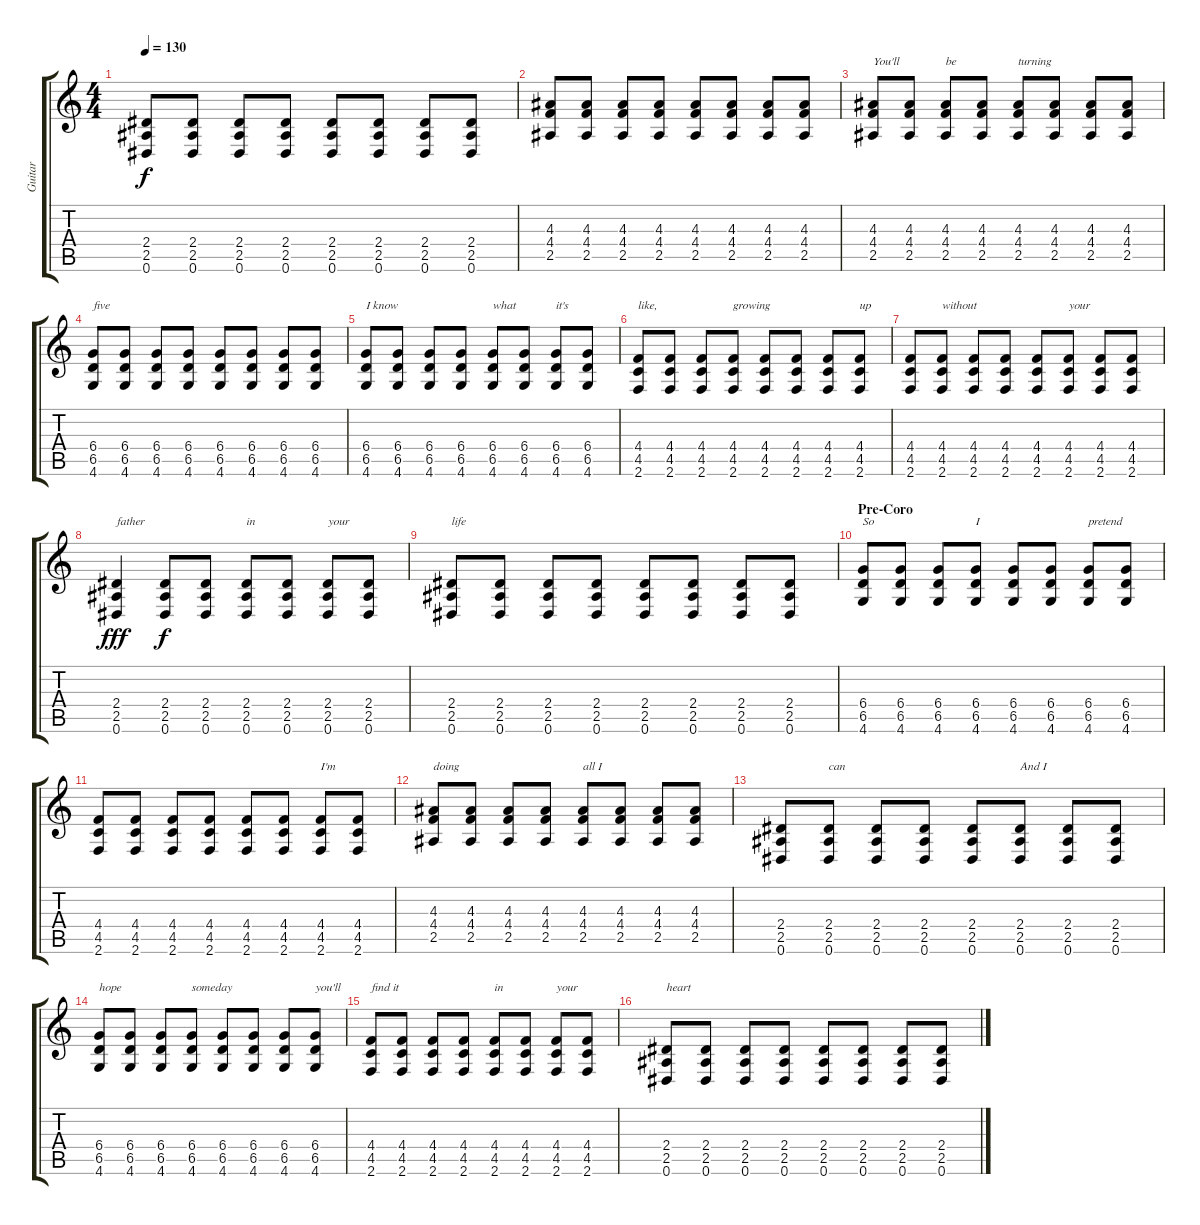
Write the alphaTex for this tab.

\track ("Guitar " "Guitar ") {instrument acousticguitarsteel}
\staff {score tabs}
\tuning (Eb4 Bb3 Gb3 Db3 Ab2 Eb2) {hide}
\ts (4 4)
\tempo 130
\clef g2
\ks c
(2.4 2.5 0.6).8{dy f} (2.4 2.5 0.6).8 (2.4 2.5 0.6).8 (2.4 2.5 0.6).8 (2.4 2.5 0.6).8 (2.4 2.5 0.6).8 (2.4 2.5 0.6).8 (2.4 2.5 0.6).8 |
(4.3 4.4 2.5).8 (4.3 4.4 2.5).8 (4.3 4.4 2.5).8 (4.3 4.4 2.5).8 (4.3 4.4 2.5).8 (4.3 4.4 2.5).8 (4.3 4.4 2.5).8 (4.3 4.4 2.5).8 |
(4.3 4.4 2.5).8{txt "You'll "} (4.3 4.4 2.5).8 (4.3 4.4 2.5).8{txt "be "} (4.3 4.4 2.5).8 (4.3 4.4 2.5).8{txt "turning "} (4.3 4.4 2.5).8 (4.3 4.4 2.5).8 (4.3 4.4 2.5).8 |
(6.4 6.5 4.6).8{txt "five"} (6.4 6.5 4.6).8 (6.4 6.5 4.6).8 (6.4 6.5 4.6).8 (6.4 6.5 4.6).8 (6.4 6.5 4.6).8 (6.4 6.5 4.6).8 (6.4 6.5 4.6).8 |
(6.4 6.5 4.6).8{txt "I know "} (6.4 6.5 4.6).8 (6.4 6.5 4.6).8 (6.4 6.5 4.6).8 (6.4 6.5 4.6).8{txt "what "} (6.4 6.5 4.6).8 (6.4 6.5 4.6).8{txt "it's "} (6.4 6.5 4.6).8 |
(4.4 4.5 2.6).8{txt "like, "} (4.4 4.5 2.6).8 (4.4 4.5 2.6).8 (4.4 4.5 2.6).8{txt "growing "} (4.4 4.5 2.6).8 (4.4 4.5 2.6).8 (4.4 4.5 2.6).8 (4.4 4.5 2.6).8{txt "up "} |
(4.4 4.5 2.6).8 (4.4 4.5 2.6).8{txt "without "} (4.4 4.5 2.6).8 (4.4 4.5 2.6).8 (4.4 4.5 2.6).8 (4.4 4.5 2.6).8{txt "your "} (4.4 4.5 2.6).8 (4.4 4.5 2.6).8 |
(2.4 2.5 0.6).4{txt "father " dy fff} (2.4 2.5 0.6).8{dy f} (2.4 2.5 0.6).8 (2.4 2.5 0.6).8{txt "in "} (2.4 2.5 0.6).8 (2.4 2.5 0.6).8{txt "your "} (2.4 2.5 0.6).8 |
(2.4 2.5 0.6).8{txt "life"} (2.4 2.5 0.6).8 (2.4 2.5 0.6).8 (2.4 2.5 0.6).8 (2.4 2.5 0.6).8 (2.4 2.5 0.6).8 (2.4 2.5 0.6).8 (2.4 2.5 0.6).8 |
\section ("" "Pre-Coro")
(6.4 6.5 4.6).8{txt "So "} (6.4 6.5 4.6).8 (6.4 6.5 4.6).8 (6.4 6.5 4.6).8{txt "I"} (6.4 6.5 4.6).8 (6.4 6.5 4.6).8 (6.4 6.5 4.6).8{txt "pretend"} (6.4 6.5 4.6).8 |
(4.4 4.5 2.6).8 (4.4 4.5 2.6).8 (4.4 4.5 2.6).8 (4.4 4.5 2.6).8 (4.4 4.5 2.6).8 (4.4 4.5 2.6).8 (4.4 4.5 2.6).8{txt "I'm "} (4.4 4.5 2.6).8 |
(4.3 4.4 2.5).8{txt "doing "} (4.3 4.4 2.5).8 (4.3 4.4 2.5).8 (4.3 4.4 2.5).8 (4.3 4.4 2.5).8{txt "all I "} (4.3 4.4 2.5).8 (4.3 4.4 2.5).8 (4.3 4.4 2.5).8 |
(2.4 2.5 0.6).8 (2.4 2.5 0.6).8{txt "can"} (2.4 2.5 0.6).8 (2.4 2.5 0.6).8 (2.4 2.5 0.6).8 (2.4 2.5 0.6).8{txt "And I "} (2.4 2.5 0.6).8 (2.4 2.5 0.6).8 |
(6.4 6.5 4.6).8{txt "hope "} (6.4 6.5 4.6).8 (6.4 6.5 4.6).8 (6.4 6.5 4.6).8{txt "someday "} (6.4 6.5 4.6).8 (6.4 6.5 4.6).8 (6.4 6.5 4.6).8 (6.4 6.5 4.6).8{txt "you'll "} |
(4.4 4.5 2.6).8{txt "find it "} (4.4 4.5 2.6).8 (4.4 4.5 2.6).8 (4.4 4.5 2.6).8 (4.4 4.5 2.6).8{txt "in "} (4.4 4.5 2.6).8 (4.4 4.5 2.6).8{txt "your "} (4.4 4.5 2.6).8 |
(2.4 2.5 0.6).8{txt "heart"} (2.4 2.5 0.6).8 (2.4 2.5 0.6).8 (2.4 2.5 0.6).8 (2.4 2.5 0.6).8 (2.4 2.5 0.6).8 (2.4 2.5 0.6).8 (2.4 2.5 0.6).8
